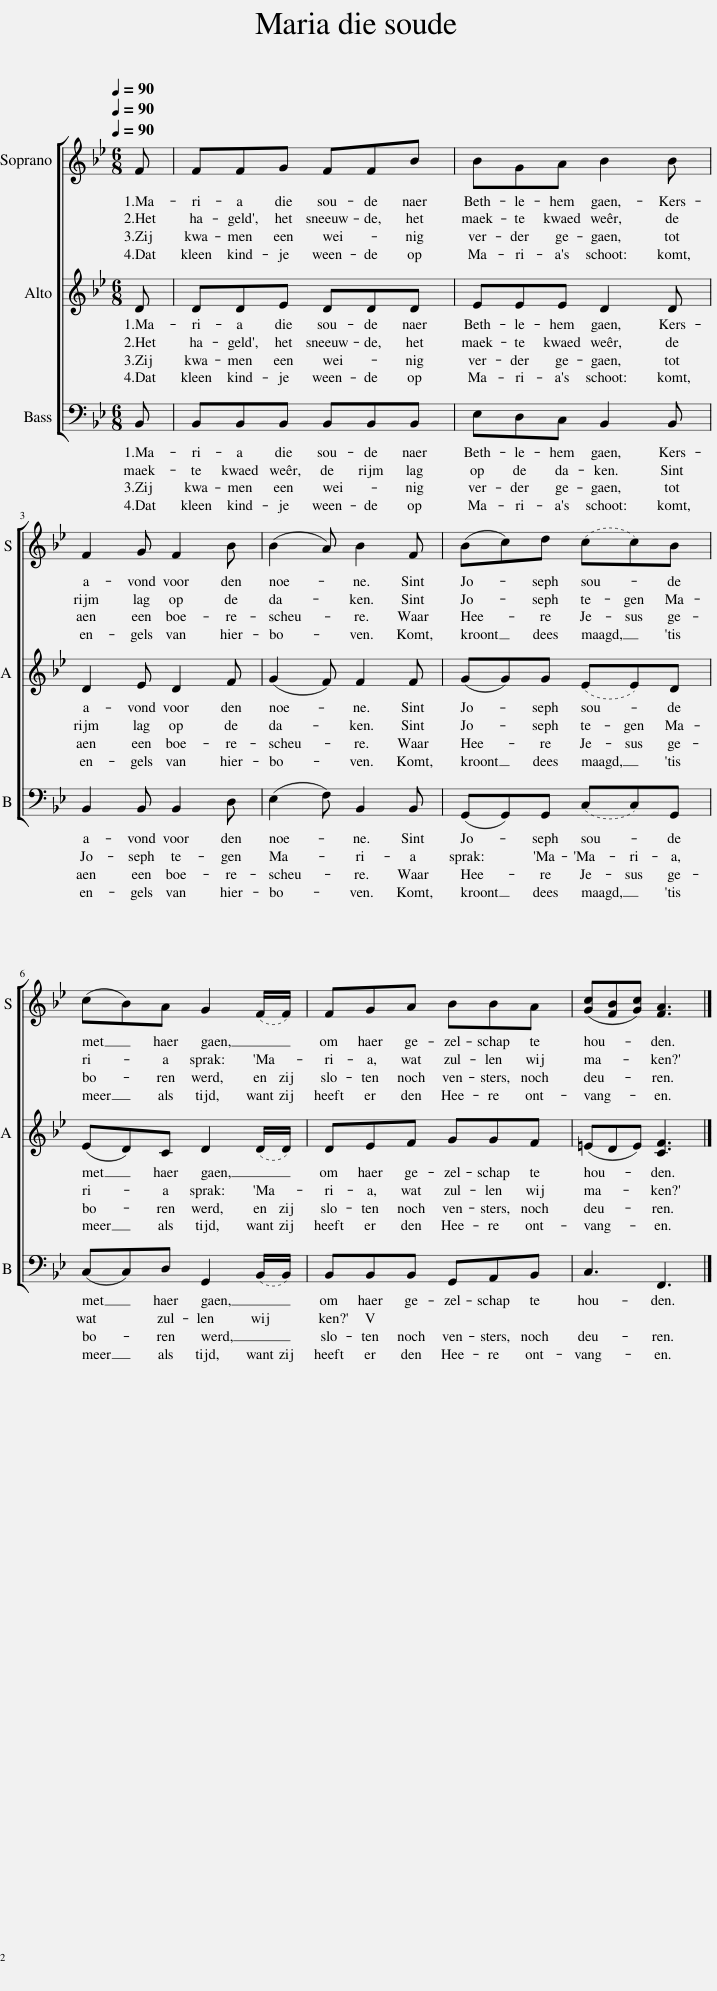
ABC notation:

X:1
%%score [ 1 2 3 ]
L:1/8
Q:1/4=90
M:6/8
I:linebreak $
K:Bb
V:1 treble
V:2 treble
V:3 bass
V:1
 F | FFG FFB | BGA B2 B |$ F2 G F2 B | (B2 A) B2 F | %5
 (Bc)d (cc)B |$ (cB)A G2 (F/F/) | FGA BBA | ([Gc][FB][Gc]) [FA]3 |] %9
V:2
 D | DDE DDD | EEE D2 D |$ D2 E D2 F | (G2 F) F2 F | %5
 (GG)G (EE)D |$ (ED)C D2 (D/D/) | DEF GGF | (=EDE) [CF]3 |] %9
V:3
 B,, | B,,B,,B,, B,,B,,B,, | E,D,C, B,,2 B,, |$ B,,2 B,, B,,2 D, | (E,2 F,) B,,2 B,, | %5
 (G,,G,,)G,, (C,C,)G,, |$ (C,C,)D, G,,2 (B,,/B,,/) | B,,B,,B,, G,,A,,B,, | C,3 F,,3 |] %9
